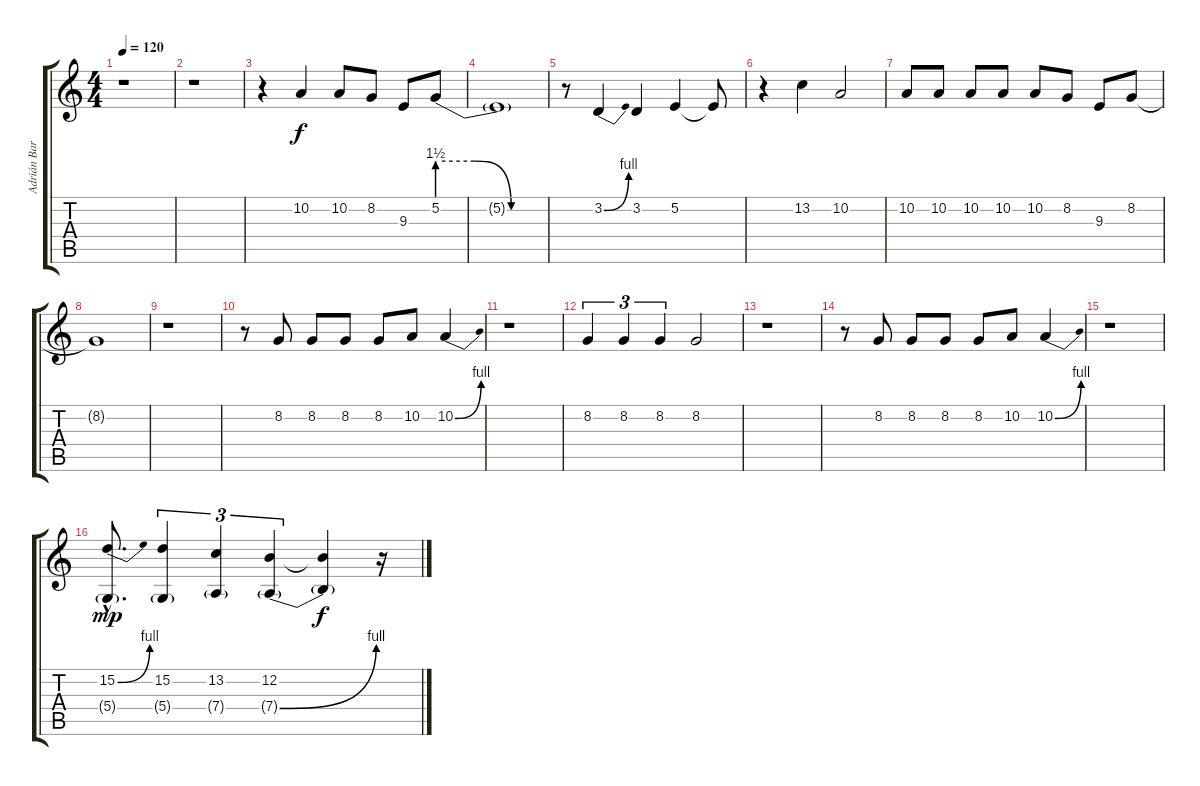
\track ("Adrián Barilari" "Adrián Bar") {instrument lead8bassandlead}
\staff {score tabs}
\tuning (E4 B3 G3 D3 A2 E2) {hide}
\ts (4 4)
\tempo 120
\clef g2
\ks c
r.1{dy f} |
r.1 |
r.4 10.2.4 10.2.8 8.2.8 9.3.8 5.2{be (custom 0 6 20 6 40 0 60 0)}.8 |
5.2{t}.1 |
r.8 3.2{be (bend 0 0 60 4)}.4 3.2.4 5.2.4 5.2{t}.8 |
r.4 13.2.4 10.2.2 |
10.2.8 10.2.8 10.2.8 10.2.8 10.2.8 8.2.8 9.3.8 8.2.8 |
8.2{t}.1 |
r.1 |
r.8 8.2.8 8.2.8 8.2.8 8.2.8 10.2.8 10.2{be (bend 0 0 60 4)}.4 |
r.1 |
8.2.4{tu (3 2)} 8.2.4{tu (3 2)} 8.2.4{tu (3 2)} 8.2.2 |
r.1 |
r.8 8.2.8 8.2.8 8.2.8 8.2.8 10.2.8 10.2{be (bend 0 0 60 4)}.4 |
r.1 |
(15.2{be (bend 0 0 60 4) hac} 5.4{g hac}).8{d dy mp} (15.2 5.4{g}).4{tu (3 2)} (13.2 7.4{g}).4{tu (3 2)} (12.2 7.4{be (bend 0 0 60 4) g}).4{tu (3 2)} (12.2{t} 7.4{t}).4{dy f} r.16
